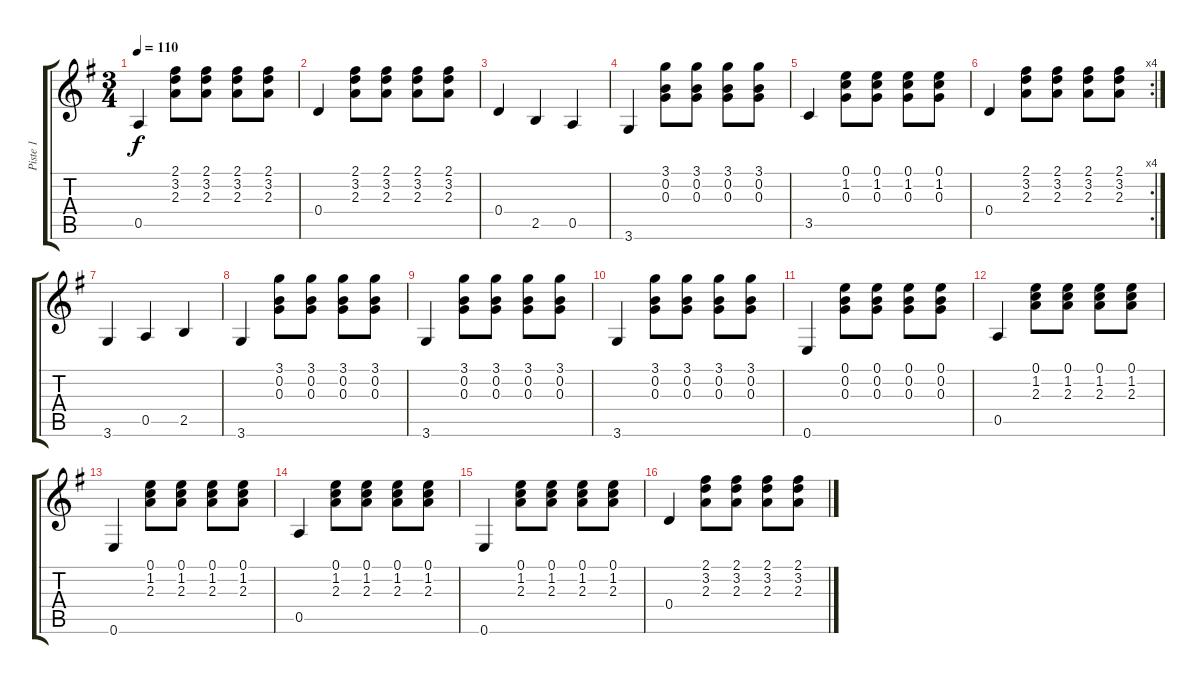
\track ("Piste 1" "Piste 1") {instrument acousticguitarnylon}
\staff {score tabs}
\tuning (E4 B3 G3 D3 A2 E2) {hide}
\ts (3 4)
\tempo 110
\clef g2
\ks g
0.5.4{dy f} (2.1 3.2 2.3).8 (2.1 3.2 2.3).8 (2.1 3.2 2.3).8 (2.1 3.2 2.3).8 |
0.4.4 (2.1 3.2 2.3).8 (2.1 3.2 2.3).8 (2.1 3.2 2.3).8 (2.1 3.2 2.3).8 |
0.4.4 2.5.4 0.5.4 |
3.6.4 (3.1 0.2 0.3).8 (3.1 0.2 0.3).8 (3.1 0.2 0.3).8 (3.1 0.2 0.3).8 |
3.5.4 (0.1 1.2 0.3).8 (0.1 1.2 0.3).8 (0.1 1.2 0.3).8 (0.1 1.2 0.3).8 |
\rc 4
0.4.4 (2.1 3.2 2.3).8 (2.1 3.2 2.3).8 (2.1 3.2 2.3).8 (2.1 3.2 2.3).8 |
3.6.4 0.5.4 2.5.4 |
3.6.4 (3.1 0.2 0.3).8 (3.1 0.2 0.3).8 (3.1 0.2 0.3).8 (3.1 0.2 0.3).8 |
3.6.4 (3.1 0.2 0.3).8 (3.1 0.2 0.3).8 (3.1 0.2 0.3).8 (3.1 0.2 0.3).8 |
3.6.4 (3.1 0.2 0.3).8 (3.1 0.2 0.3).8 (3.1 0.2 0.3).8 (3.1 0.2 0.3).8 |
0.6.4 (0.1 0.2 0.3).8 (0.1 0.2 0.3).8 (0.1 0.2 0.3).8 (0.1 0.2 0.3).8 |
0.5.4 (0.1 1.2 2.3).8 (0.1 1.2 2.3).8 (0.1 1.2 2.3).8 (0.1 1.2 2.3).8 |
0.6.4 (0.1 1.2 2.3).8 (0.1 1.2 2.3).8 (0.1 1.2 2.3).8 (0.1 1.2 2.3).8 |
0.5.4 (0.1 1.2 2.3).8 (0.1 1.2 2.3).8 (0.1 1.2 2.3).8 (0.1 1.2 2.3).8 |
0.6.4 (0.1 1.2 2.3).8 (0.1 1.2 2.3).8 (0.1 1.2 2.3).8 (0.1 1.2 2.3).8 |
0.4.4 (2.1 3.2 2.3).8 (2.1 3.2 2.3).8 (2.1 3.2 2.3).8 (2.1 3.2 2.3).8
